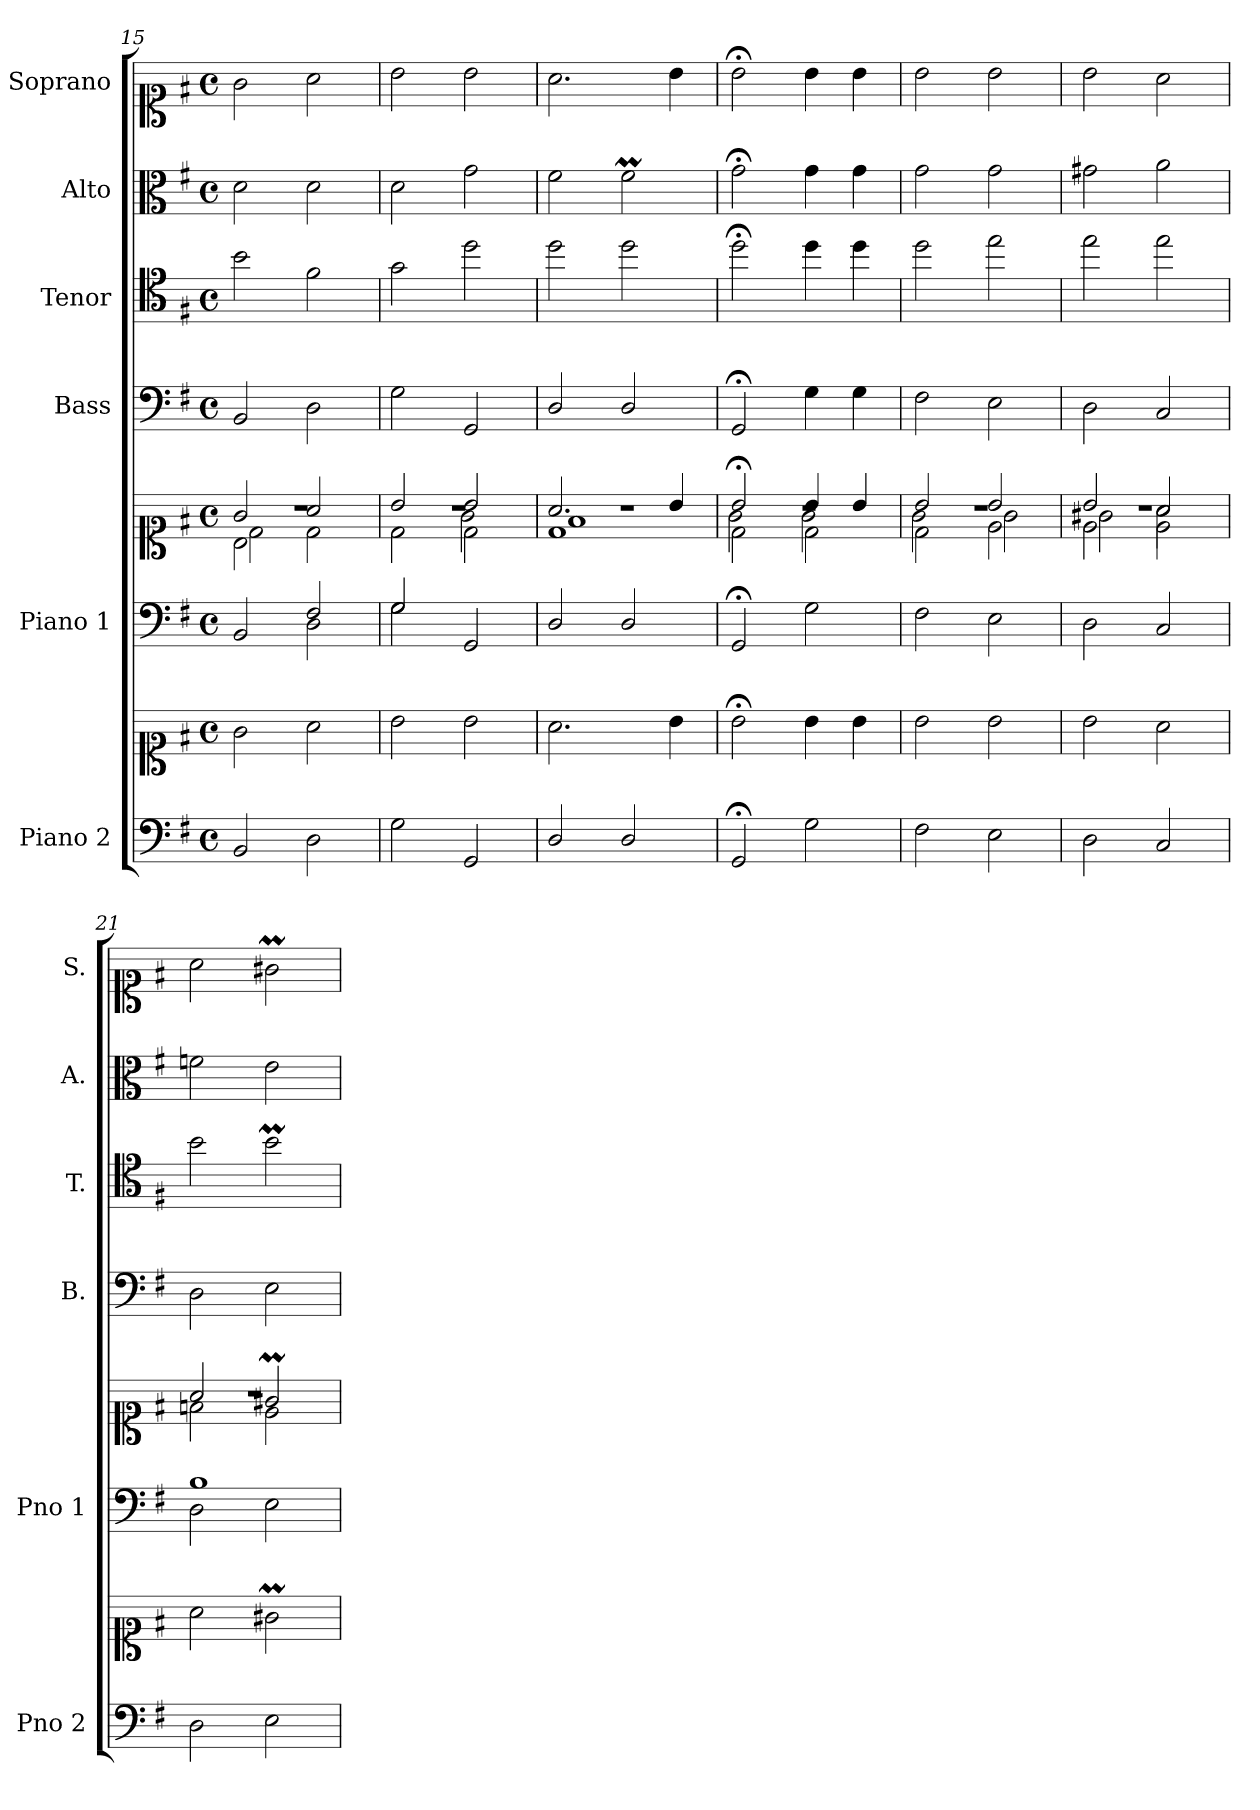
**kern	**kern	**kern	**kern	**kern	**kern	**kern	**kern
*part6	*part6	*part5	*part5	*part4	*part3	*part2	*part1
*staff8	*staff7	*staff6	*staff5	*staff4	*staff3	*staff2	*staff1
*I"Piano 2	*	*I"Piano 1	*	*I"Bass	*I"Tenor	*I"Alto	*I"Soprano
*I'Pno 2	*	*I'Pno 1	*	*I'B.	*I'T.	*I'A.	*I'S.
*clefF4	*clefC1	*clefF4	*clefC1	*clefF4	*clefC4	*clefC3	*clefC1
*	*	*	*	*	*ITrd7c12	*	*
*k[f#]	*k[f#]	*k[f#]	*k[f#]	*k[f#]	*k[f#]	*k[f#]	*k[f#]
*G:	*G:	*G:	*G:	*G:	*G:	*G:	*G:
*M4/4	*M4/4	*M4/4	*M4/4	*M4/4	*M4/4	*M4/4	*M4/4
*met(c)	*met(c)	*met(c)	*met(c)	*met(c)	*met(c)	*met(c)	*met(c)
=15	=15	=15	=15	=15	=15	=15	=15
*	*	*^	*^	*	*	*	*
*	*	*	*	*	*^	*	*	*	*
*	*	*	*	*	*	*^	*	*	*	*
2BB/	2g\	2ryy	2BB/	2g/	2B\	2d\	1r	2BB/	2B\	2d\	2g\
2D\	2a\	2F#/	2D\	2a/	2ryy	2d\	.	2D\	2F#\	2d\	2a\
=16	=16	=16	=16	=16	=16	=16	=16	=16	=16	=16	=16
2G\	2b\	2G/	2G\	2b/	2ryy	2d\	1r	2G\	2G\	2d\	2b\
2GG/	2b\	2ryy	2GG/	2b/	2d\	2g\	.	2GG/	2d\	2g\	2b\
*	*	*v	*v	*	*	*	*	*	*	*	*
=17	=17	=17	=17	=17	=17	=17	=17	=17	=17	=17
2D/	2.a\	2D/	2.a/	1d\	1f#\	1r	2D/	2d\	2f#\	2.a\
2D/	.	2D/	.	.	.	.	2D/	2d\	2f#m\	.
.	4b\	.	4b/	.	.	.	.	.	.	4b\
=18	=18	=18	=18	=18	=18	=18	=18	=18	=18	=18
2GG;/	2b;<\	2GG;</	2b;</	2d\	2g\	1r	2GG;</	2d;<\	2g;<\	2b;<\
2G\	4b\	2G\	4b/	2d\	2g\	.	4G\	4d\	4g\	4b\
.	4b\	.	4b/	.	.	.	4G\	4d\	4g\	4b\
!!LO:PB:g=z
=19	=19	=19	=19	=19	=19	=19	=19	=19	=19	=19
2F#\	2b\	2F#\	2b/	2d\	2g\	1r	2F#\	2d\	2g\	2b\
2E\	2b\	2E\	2b/	2e\	2g\	.	2E\	2e\	2g\	2b\
=20	=20	=20	=20	=20	=20	=20	=20	=20	=20	=20
2D\	2b\	2D\	2b/	2e\	2g#X\	1r	2D\	2e\	2g#X\	2b\
2C/	2a\	2C/	2a/	2e\	2a\	.	2C/	2e\	2a\	2a\
*	*	*	*	*	*v	*v	*	*	*	*
=21	=21	=21	=21	=21	=21	=21	=21	=21	=21
*	*	*^	*	*	*	*	*	*	*
2D\	2a\	1B/	2D\	2a/	2fn\	1r	2D\	2B\	2fn\	2a\
2E\	2g#Xm\	.	2E\	2g#Xm/	2e\	.	2E\	2Bm\	2e\	2g#Xm\
*	*	*v	*v	*	*	*	*	*	*	*
*	*	*	*v	*v	*v	*	*	*	*
=	=	=	=	=	=	=	=
*-	*-	*-	*-	*-	*-	*-	*-
